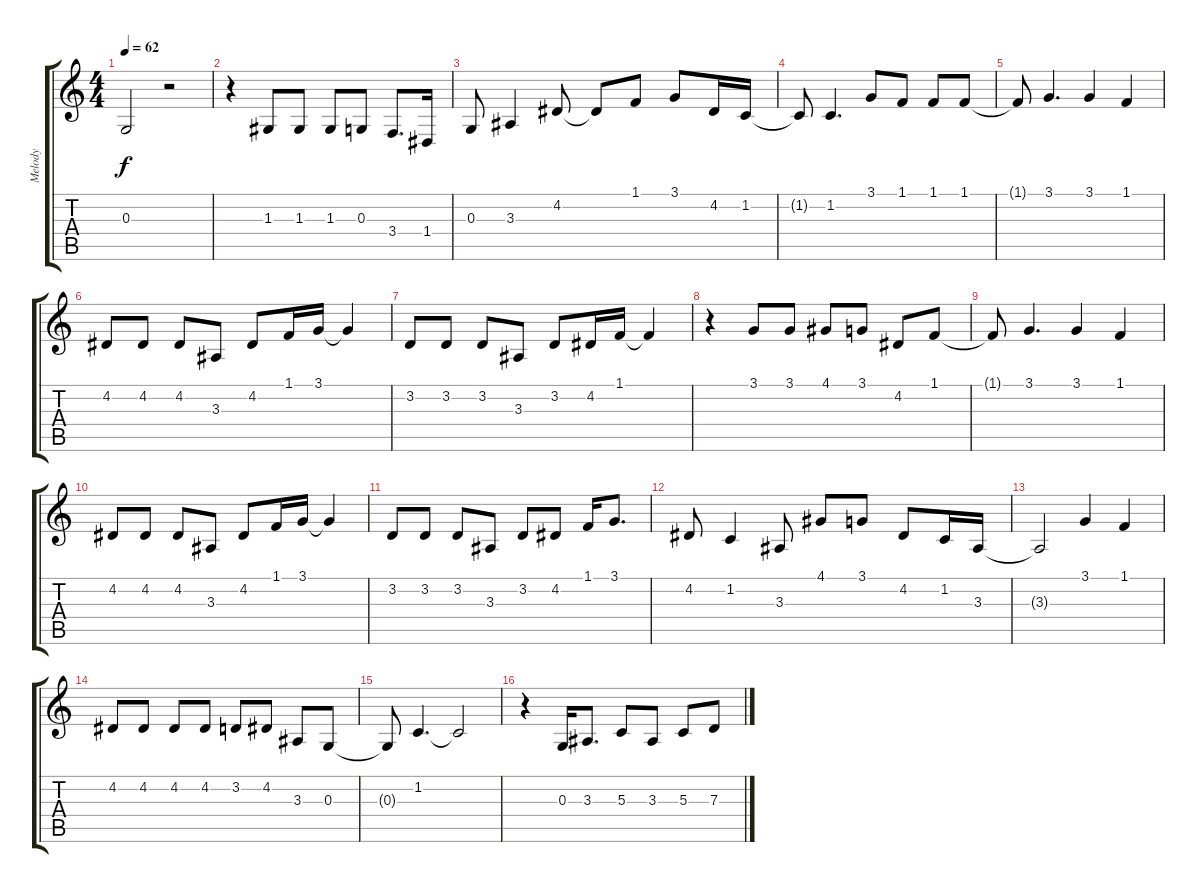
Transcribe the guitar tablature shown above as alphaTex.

\track ("Melody" "Melody") {instrument electricpiano2}
\staff {score tabs}
\tuning (E4 B3 G3 D3 A2 E2) {hide}
\ts (4 4)
\tempo 62
\clef g2
\ks c
0.3{t}.2{dy f} r.2 |
r.4 1.3.8 1.3.8 1.3.8 0.3.8 3.4.8{d} 1.4.16 |
0.3.8 3.3.4 4.2.8 4.2{t}.8 1.1.8 3.1.8 4.2.16 1.2.16 |
1.2{t}.8 1.2.4{d} 3.1.8 1.1.8 1.1.8 1.1.8 |
1.1{t}.8 3.1.4{d} 3.1.4 1.1.4 |
4.2.8 4.2.8 4.2.8 3.3.8 4.2.8 1.1.16 3.1.16 3.1{t}.4 |
3.2.8 3.2.8 3.2.8 3.3.8 3.2.8 4.2.16 1.1.16 1.1{t}.4 |
r.4 3.1.8 3.1.8 4.1.8 3.1.8 4.2.8 1.1.8 |
1.1{t}.8 3.1.4{d} 3.1.4 1.1.4 |
4.2.8 4.2.8 4.2.8 3.3.8 4.2.8 1.1.16 3.1.16 3.1{t}.4 |
3.2.8 3.2.8 3.2.8 3.3.8 3.2.8 4.2.8 1.1.16 3.1.8{d} |
4.2.8 1.2.4 3.3.8 4.1.8 3.1.8 4.2.8 1.2.16 3.3.16 |
3.3{t}.2 3.1.4 1.1.4 |
4.2.8 4.2.8 4.2.8 4.2.8 3.2.8 4.2.8 3.3.8 0.3.8 |
0.3{t}.8 1.2.4{d} 1.2{t}.2 |
r.4 0.3.16 3.3.8{d} 5.3.8 3.3.8 5.3.8 7.3.8
